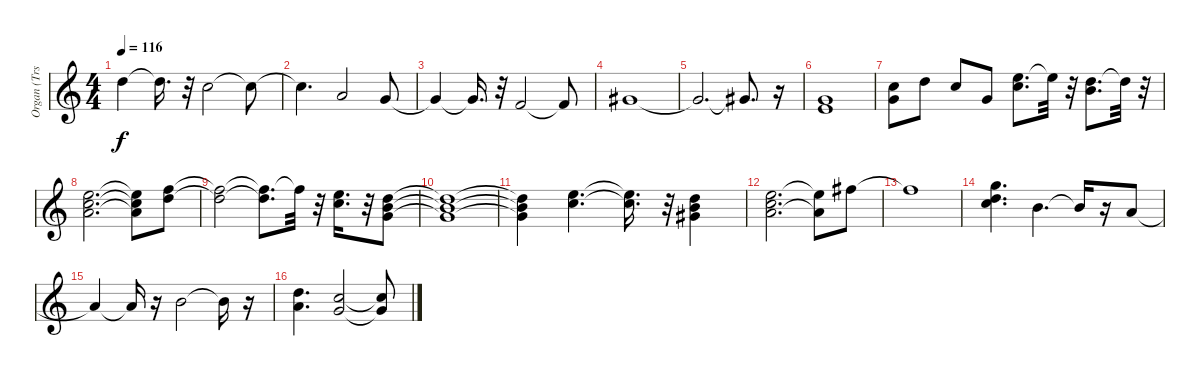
\track ("Organ (Trs. 1-2A/1-2B)" "Organ (Trs") {instrument rockorgan}
\staff {score}
\tuning (E4 B3 G3 D3 A2 E2) {hide}
\ts (4 4)
\tempo 116
\clef g2
\ks c
10.1.4{dy f} 10.1{t}.16{d} r.32 8.1.2 8.1{t}.8 |
8.1{t}.4{d} 10.2.2 8.2.8 |
8.2{t}.4 8.2{t}.16{d} r.32 10.3.2 10.3{t}.8 |
9.2.1 |
9.2{t}.2{d} 9.2{t}.8{d} r.16 |
(0.1 8.2).1 |
(8.1 8.2).8 10.1.8 8.1.8 8.2.8 (12.1 13.2).8{d} 12.1{t}.32 r.32 (10.1 12.2).8{d} 10.1{t}.32 r.32 |
(12.1 13.2 14.3).2{d} (12.1{t} 13.2{t} 14.3{t}).8 (13.1 15.2).8 |
(13.1{t} 15.2{t}).2 (13.1{t} 15.2{t}).8{d} 13.1{t}.32 r.32 (12.1 13.2).16{d} r.32 (10.1 12.2 12.3).8 |
(10.1{t} 12.2{t} 12.3{t}).1 |
(10.1{t} 12.2{t} 12.3{t}).4 (12.1 13.2).4{d} (12.1{t} 13.2{t}).16{d} r.32 (10.1 12.2 13.3).4 |
(12.1 13.2 14.3).2{d} (12.1{t} 14.3{t}).8 14.1.8 |
14.1{t}.1 |
(15.1 15.2 17.3).4{d} 16.3.4{d} 16.3{t}.16 r.16 14.3.8 |
14.3{t}.4 14.3{t}.16 r.16 12.2.2 12.2{t}.16 r.16 |
(10.1 10.2).4{d} (8.1 8.2).2 (8.1{t} 8.2{t}).8
